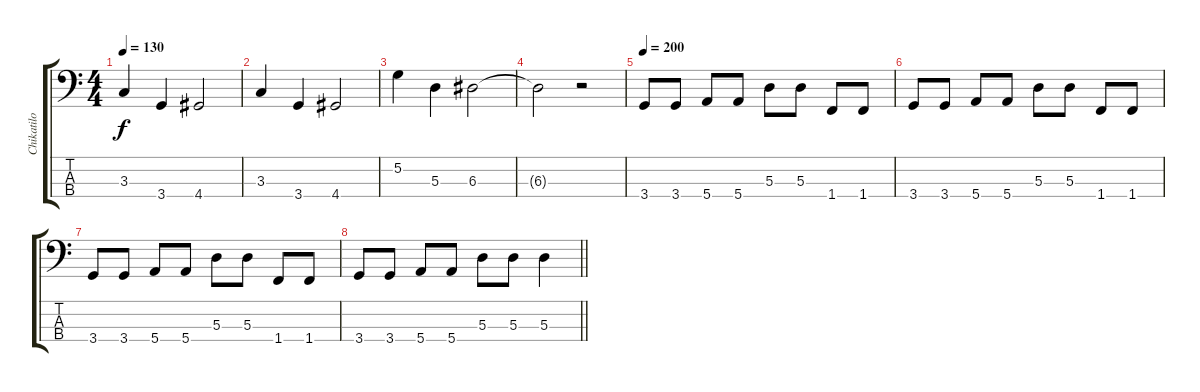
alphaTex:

\track ("Chikatilo" "Chikatilo") {instrument electricbasspick}
\staff {score tabs}
\tuning (G2 D2 A1 E1) {hide}
\ts (4 4)
\tempo 130
\clef f4
\ks c
3.3.4{dy f} 3.4.4 4.4.2 |
3.3.4 3.4.4 4.4.2 |
5.2.4 5.3.4 6.3.2 |
6.3{t}.2 r.2 |
\tempo 200
3.4.8 3.4.8 5.4.8 5.4.8 5.3.8 5.3.8 1.4.8 1.4.8 |
3.4.8 3.4.8 5.4.8 5.4.8 5.3.8 5.3.8 1.4.8 1.4.8 |
3.4.8 3.4.8 5.4.8 5.4.8 5.3.8 5.3.8 1.4.8 1.4.8 |
\barLineRight lightlight
3.4.8 3.4.8 5.4.8 5.4.8 5.3.8 5.3.8 5.3.4
